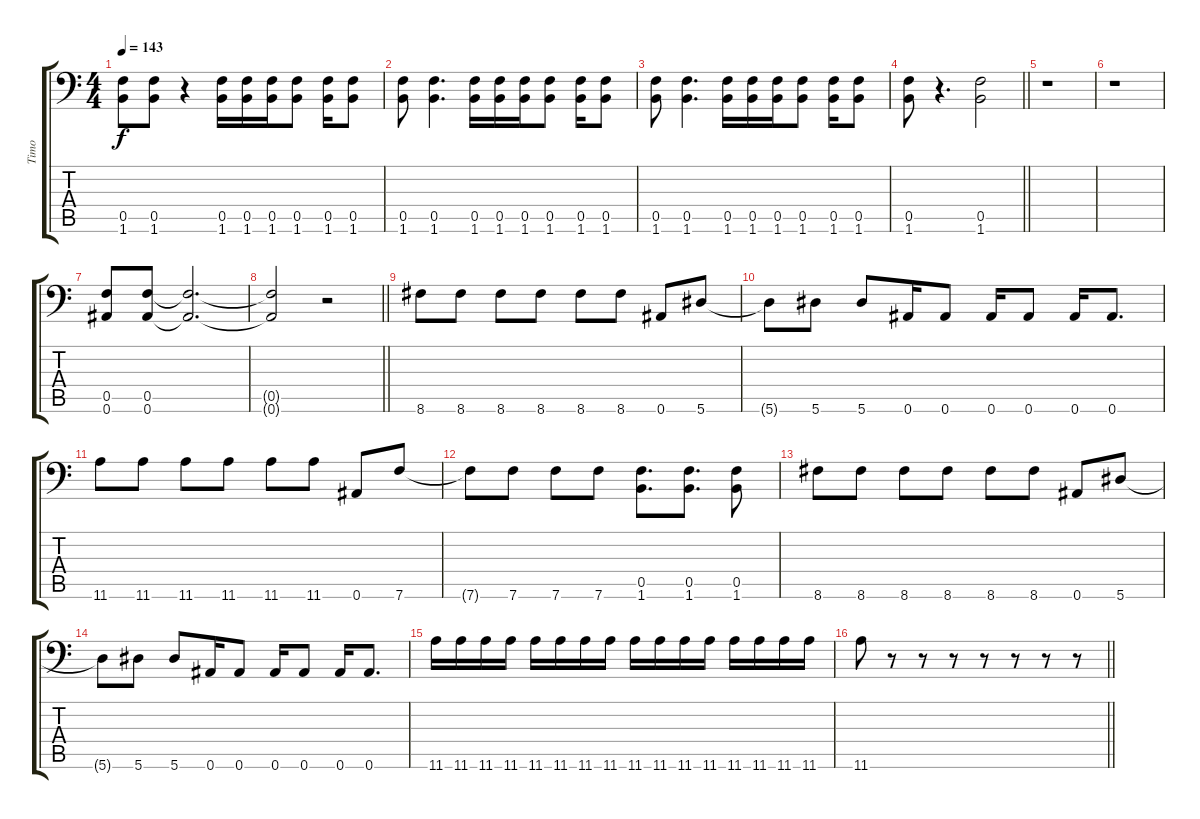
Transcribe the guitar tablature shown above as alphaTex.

\track ("Timo" "Timo") {instrument distortionguitar}
\staff {score tabs}
\tuning (C4 G3 Eb3 Bb2 F2 Bb1) {hide}
\ts (4 4)
\tempo 143
\clef f4
\ks c
(0.5 1.6).8{dy f} (0.5 1.6).8 r.4 (0.5 1.6).16 (0.5 1.6).16 (0.5 1.6).16 (0.5 1.6).8 (0.5 1.6).16 (0.5 1.6).8 |
(0.5 1.6).8 (0.5 1.6).4{d} (0.5 1.6).16 (0.5 1.6).16 (0.5 1.6).16 (0.5 1.6).8 (0.5 1.6).16 (0.5 1.6).8 |
(0.5 1.6).8 (0.5 1.6).4{d} (0.5 1.6).16 (0.5 1.6).16 (0.5 1.6).16 (0.5 1.6).8 (0.5 1.6).16 (0.5 1.6).8 |
\barLineRight lightlight
(0.5 1.6).8 r.4{d} (0.5 1.6).2 |
\section ("" "")
r.1 |
r.1 |
(0.5 0.6).8 (0.5 0.6).8 (0.5{t} 0.6{t}).2{d} |
\barLineRight lightlight
(0.5{t} 0.6{t}).2 r.2 |
\section ("" "")
8.6.8 8.6.8 8.6.8 8.6.8 8.6.8 8.6.8 0.6.8 5.6.8 |
5.6{t}.8 5.6.8 5.6.8 0.6.16 0.6.8 0.6.16 0.6.8 0.6.16 0.6.8{d} |
11.6.8 11.6.8 11.6.8 11.6.8 11.6.8 11.6.8 0.6.8 7.6.8 |
7.6{t}.8 7.6.8 7.6.8 7.6.8 (0.5 1.6).8{d} (0.5 1.6).8{d} (0.5 1.6).8 |
8.6.8 8.6.8 8.6.8 8.6.8 8.6.8 8.6.8 0.6.8 5.6.8 |
5.6{t}.8 5.6.8 5.6.8 0.6.16 0.6.8 0.6.16 0.6.8 0.6.16 0.6.8{d} |
11.6.16 11.6.16 11.6.16 11.6.16 11.6.16 11.6.16 11.6.16 11.6.16 11.6.16 11.6.16 11.6.16 11.6.16 11.6.16 11.6.16 11.6.16 11.6.16 |
\barLineRight lightlight
11.6.8 r.8 r.8 r.8 r.8 r.8 r.8 r.8
